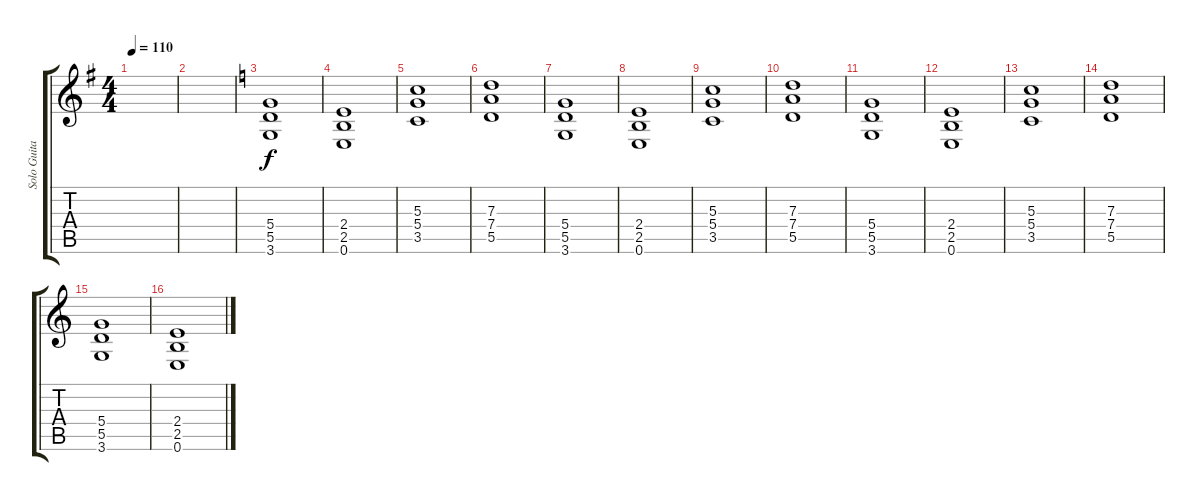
\track ("Solo Guitar" "Solo Guita") {instrument overdrivenguitar}
\staff {score tabs}
\tuning (E4 B3 G3 D3 A2 E2) {hide}
\ts (4 4)
\tempo 110
\clef g2
\ks g
|
|
\ks c
(5.4 5.5 3.6).1 |
(2.4 2.5 0.6).1 |
(5.3 5.4 3.5).1 |
(7.3 7.4 5.5).1 |
(5.4 5.5 3.6).1 |
(2.4 2.5 0.6).1 |
(5.3 5.4 3.5).1 |
(7.3 7.4 5.5).1 |
(5.4 5.5 3.6).1 |
(2.4 2.5 0.6).1 |
(5.3 5.4 3.5).1 |
(7.3 7.4 5.5).1 |
(5.4 5.5 3.6).1 |
(2.4 2.5 0.6).1
